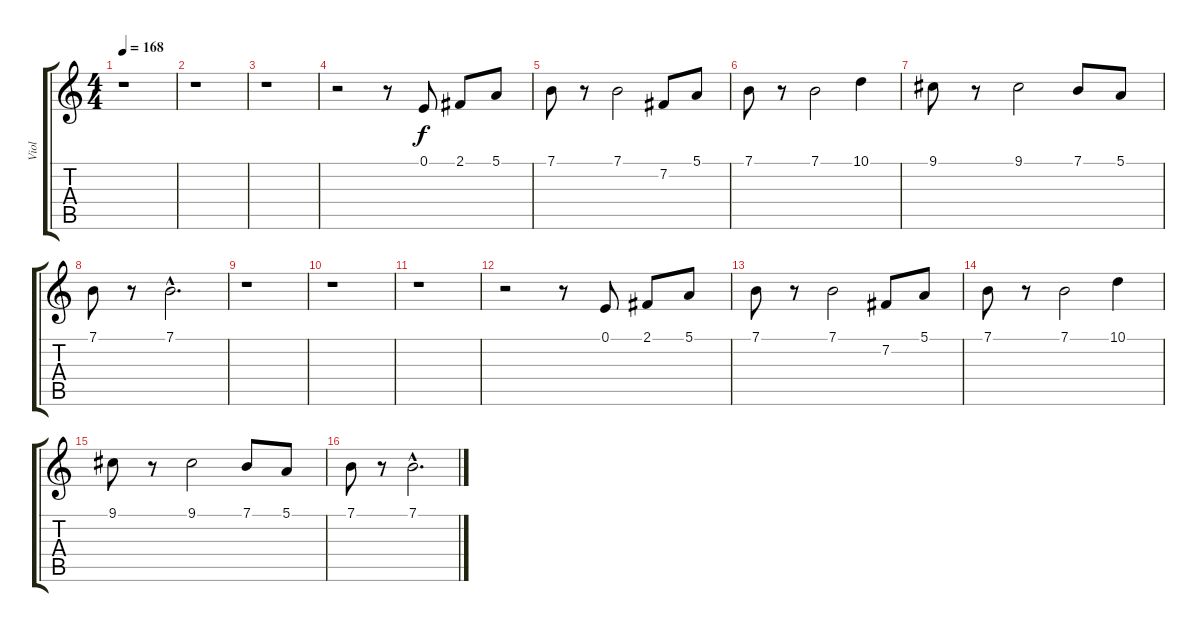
\track ("Viol" "Viol") {instrument violin}
\staff {score tabs}
\tuning (E4 B3 G3 D3 A2 E2) {hide}
\ts (4 4)
\section ("" "")
\tempo 168
\clef g2
\ks c
r.1{dy f} |
r.1 |
r.1 |
r.2 r.8 0.1.8 2.1.8 5.1.8 |
7.1.8 r.8 7.1.2 7.2.8 5.1.8 |
7.1.8 r.8 7.1.2 10.1.4 |
9.1.8 r.8 9.1.2 7.1.8 5.1.8 |
7.1.8 r.8 7.1{hac}.2{d} |
r.1 |
r.1 |
r.1 |
r.2 r.8 0.1.8 2.1.8 5.1.8 |
7.1.8 r.8 7.1.2 7.2.8 5.1.8 |
7.1.8 r.8 7.1.2 10.1.4 |
9.1.8 r.8 9.1.2 7.1.8 5.1.8 |
7.1.8 r.8 7.1{hac}.2{d}
